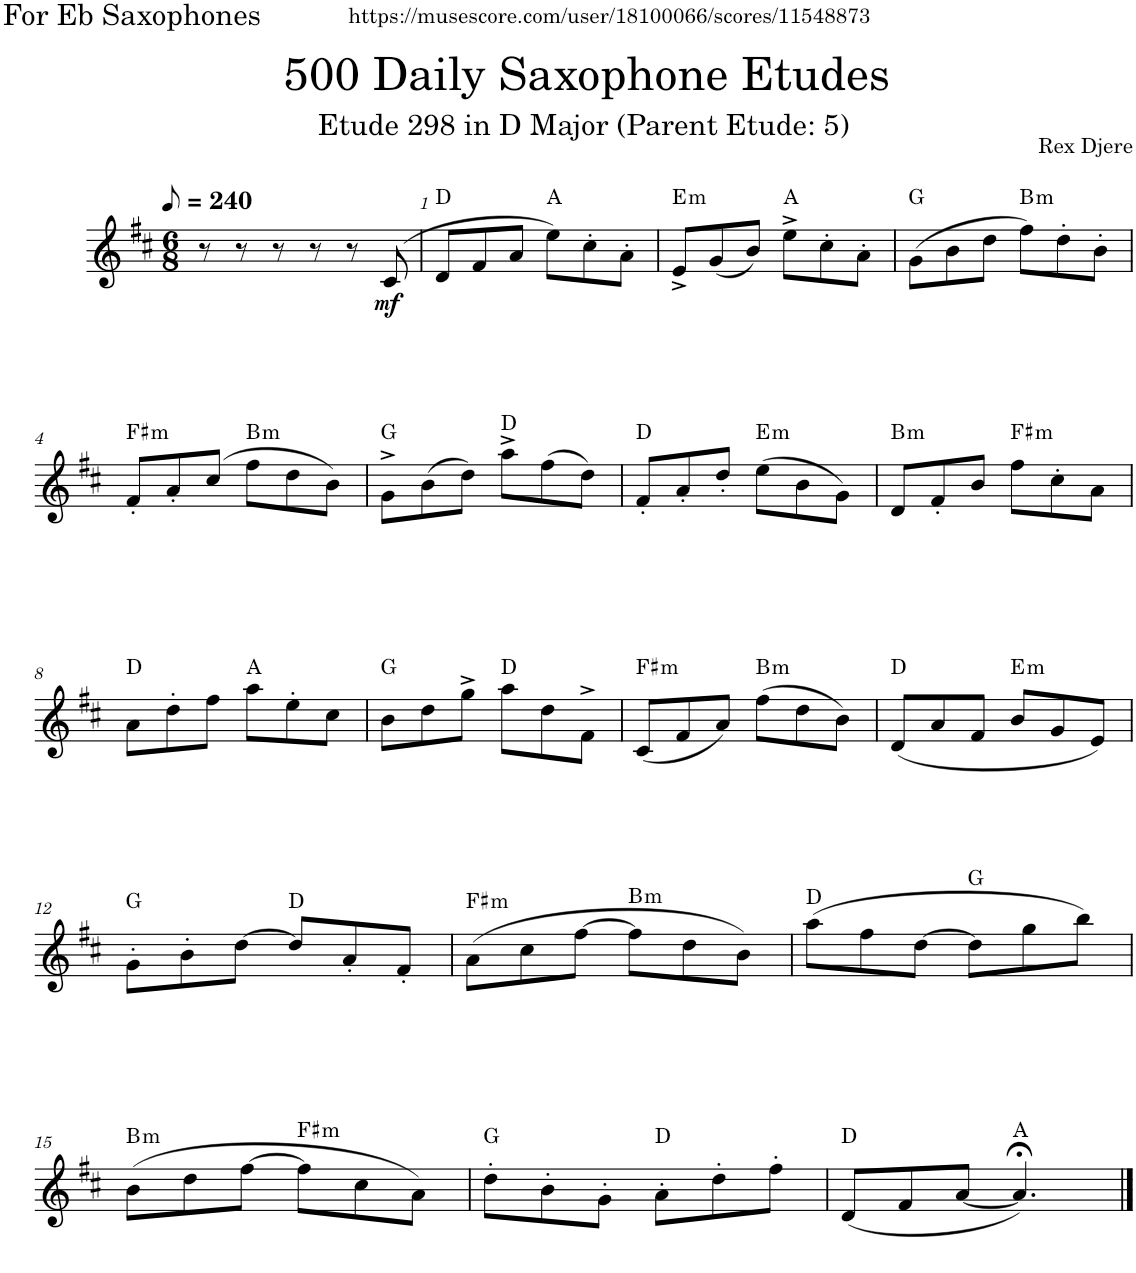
**kern	**dynam	**harte
*part1	*part1	*part1
*staff1	*staff1	*
*I"Alto Saxophone	*	*
*I'A. Sax.	*	*
*clefG2	*	*
*Trd5c9	*	*
*k[f#c#]	*	*
*M6/8	*	*
*MM120	*	*
=	=	=
8r	.	.
8r	.	.
8r	.	.
8r	.	.
8r	.	.
!	!LO:DY:b	!
(8c#/	mf	.
=1	=1	=1
8d/L	.	D:maj
8f#/	.	.
8a/J	.	.
8ee\L)	.	A:maj
8cc#'\	.	.
8a'\J	.	.
=2	=2	=2
!	!	!LO:H:kt=m
8e^/L	.	E:min
(8g/	.	.
8b/J)	.	.
8ee^\L	.	A:maj
8cc#'\	.	.
8a'\J	.	.
=3	=3	=3
(8g\L	.	G:maj
8b\	.	.
8dd\J	.	.
!	!	!LO:H:kt=m
8ff#\L)	.	B:min
8dd'\	.	.
8b'\J	.	.
!!LO:LB:g=z
=4	=4	=4
!	!	!LO:H:kt=m
8f#'/L	.	F#:min
8a'/	.	.
(8cc#/J	.	.
!	!	!LO:H:kt=m
8ff#\L	.	B:min
8dd\	.	.
8b\J)	.	.
=5	=5	=5
8g^\L	.	G:maj
(8b\	.	.
8dd\J)	.	.
8aa^\L	.	D:maj
(8ff#\	.	.
8dd\J)	.	.
=6	=6	=6
8f#'/L	.	D:maj
8a'/	.	.
8dd'/J	.	.
!	!	!LO:H:kt=m
(8ee\L	.	E:min
8b\	.	.
8g\J)	.	.
=7	=7	=7
!	!	!LO:H:kt=m
8d/L	.	B:min
8f#'/	.	.
8b/J	.	.
!	!	!LO:H:kt=m
8ff#\L	.	F#:min
8cc#'\	.	.
8a\J	.	.
!!LO:LB:g=z
=8	=8	=8
8a\L	.	D:maj
8dd'\	.	.
8ff#\J	.	.
8aa\L	.	A:maj
8ee'\	.	.
8cc#\J	.	.
=9	=9	=9
8b\L	.	G:maj
8dd\	.	.
8gg^\J	.	.
8aa\L	.	D:maj
8dd\	.	.
8f#^\J	.	.
=10	=10	=10
!	!	!LO:H:kt=m
(8c#/L	.	F#:min
8f#/	.	.
8a/J)	.	.
!	!	!LO:H:kt=m
(8ff#\L	.	B:min
8dd\	.	.
8b\J)	.	.
=11	=11	=11
(8d/L	.	D:maj
8a/	.	.
8f#/J	.	.
!	!	!LO:H:kt=m
8b/L	.	E:min
8g/	.	.
8e/J)	.	.
!!LO:LB:g=z
=12	=12	=12
8g'\L	.	G:maj
8b'\	.	.
[8dd\J	.	.
8dd/L]	.	D:maj
8a'/	.	.
8f#'/J	.	.
=13	=13	=13
!	!	!LO:H:kt=m
(8a\L	.	F#:min
8cc#\	.	.
[8ff#\J	.	.
!	!	!LO:H:kt=m
8ff#\L]	.	B:min
8dd\	.	.
8b\J)	.	.
=14	=14	=14
(8aa\L	.	D:maj
8ff#\	.	.
[8dd\J	.	.
8dd\L]	.	G:maj
8gg\	.	.
8bb\J)	.	.
!!LO:LB:g=z
=15	=15	=15
!	!	!LO:H:kt=m
(8b\L	.	B:min
8dd\	.	.
[8ff#\J	.	.
!	!	!LO:H:kt=m
8ff#\L]	.	F#:min
8cc#\	.	.
8a\J)	.	.
=16	=16	=16
8dd'\L	.	G:maj
8b'\	.	.
8g'\J	.	.
8a'\L	.	D:maj
8dd'\	.	.
8ff#'\J	.	.
=17	=17	=17
(8d/L	.	D:maj
8f#/	.	.
[8a/J	.	.
4.a;</])	.	A:maj
==	==	==
*-	*-	*-
